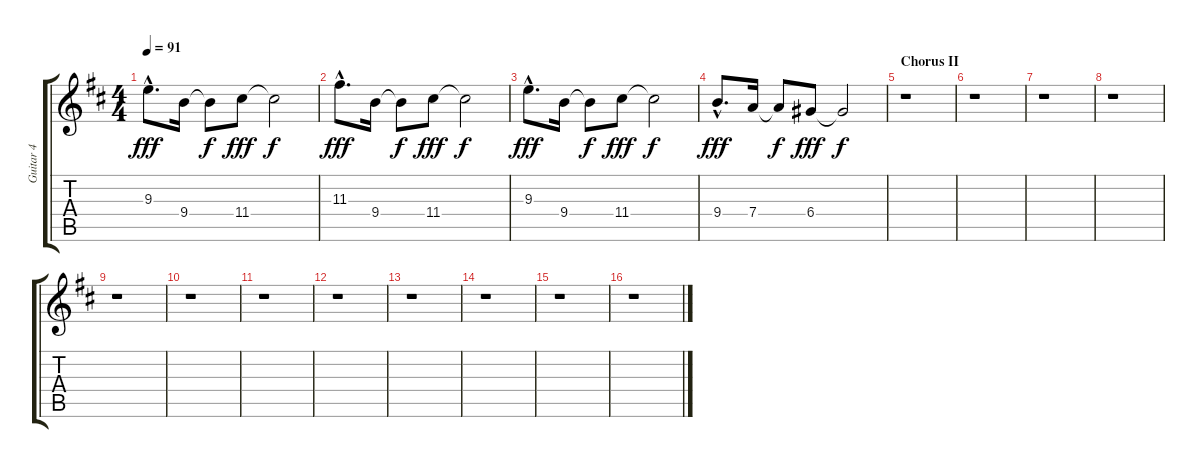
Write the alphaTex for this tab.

\track ("Guitar 4" "Guitar 4") {instrument distortionguitar}
\staff {score tabs}
\tuning (E4 B3 G3 D3 A2 E2) {hide}
\ts (4 4)
\tempo 91
\clef g2
\ks d
9.3{hac}.8{d dy fff} 9.4.16 9.4{t}.8{dy f} 11.4.8{dy fff} 11.4{t}.2{dy f} |
11.3{hac}.8{d dy fff} 9.4.16 9.4{t}.8{dy f} 11.4.8{dy fff} 11.4{t}.2{dy f} |
9.3{hac}.8{d dy fff} 9.4.16 9.4{t}.8{dy f} 11.4.8{dy fff} 11.4{t}.2{dy f} |
9.4{hac}.8{d dy fff} 7.4.16 7.4{t}.8{dy f} 6.4.8{dy fff} 6.4{t}.2{dy f} |
\section ("" "Chorus II")
r.1 |
r.1 |
r.1 |
r.1 |
r.1 |
r.1 |
r.1 |
r.1 |
r.1 |
r.1 |
r.1 |
r.1
